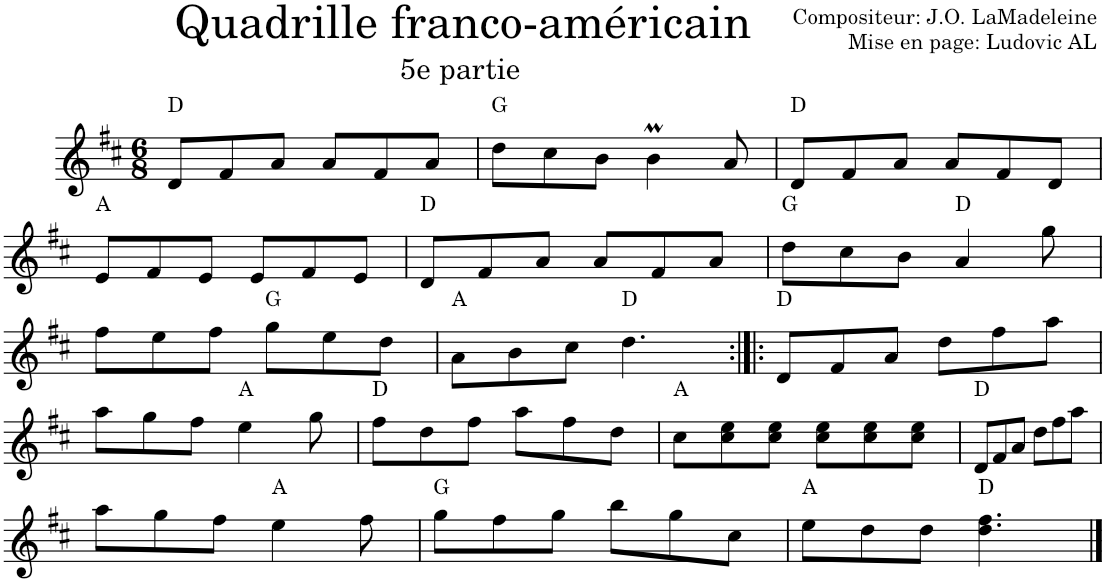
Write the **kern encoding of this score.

**kern	**harte
*part1	*part1
*staff1	*
*I"Voice	*
*I'V	*
*clefG2	*
*k[f#c#]	*
*M6/8	*
=1	=1
8d/L	D:maj
8f#/	.
8a/J	.
8a/L	.
8f#/	.
8a/J	.
=2	=2
8dd\L	G:maj
8cc#\	.
8b\J	.
4bM\	.
8a/	.
=3	=3
8d/L	D:maj
8f#/	.
8a/J	.
8a/L	.
8f#/	.
8d/J	.
!!LO:LB:g=z
=4	=4
8e/L	A:maj
8f#/	.
8e/J	.
8e/L	.
8f#/	.
8e/J	.
=5	=5
8d/L	D:maj
8f#/	.
8a/J	.
8a/L	.
8f#/	.
8a/J	.
=6	=6
8dd\L	G:maj
8cc#\	.
8b\J	.
4a/	D:maj
8gg\	.
!!LO:LB:g=z
=7	=7
8ff#\L	.
8ee\	.
8ff#\J	.
8gg\L	G:maj
8ee\	.
8dd\J	.
=8	=8
8a\L	A:maj
8b\	.
8cc#\J	.
4.dd\	D:maj
=9:|!|:	=9:|!|:
8d/L	D:maj
8f#/	.
8a/J	.
8dd\L	.
8ff#\	.
8aa\J	.
!!LO:LB:g=z
=10	=10
8aa\L	.
8gg\	.
8ff#\J	.
4ee\	A:maj
8gg\	.
=11	=11
8ff#\L	D:maj
8dd\	.
8ff#\J	.
8aa\L	.
8ff#\	.
8dd\J	.
=12	=12
8cc#\L	A:maj
8cc#\ 8ee\	.
8cc#\ 8ee\J	.
8cc#\ 8ee\L	.
8cc#\ 8ee\	.
8cc#\ 8ee\J	.
=13	=13
8d/L	D:maj
8f#/	.
8a/J	.
8dd\L	.
8ff#\	.
8aa\J	.
!!LO:LB:g=z
=14	=14
8aa\L	.
8gg\	.
8ff#\J	.
4ee\	A:maj
8ff#\	.
=15	=15
8gg\L	G:maj
8ff#\	.
8gg\J	.
8bb\L	.
8gg\	.
8cc#\J	.
=16	=16
8ee\L	A:maj
8dd\	.
8dd\J	.
4.dd\ 4.ff#\	D:maj
==	==
*-	*-
